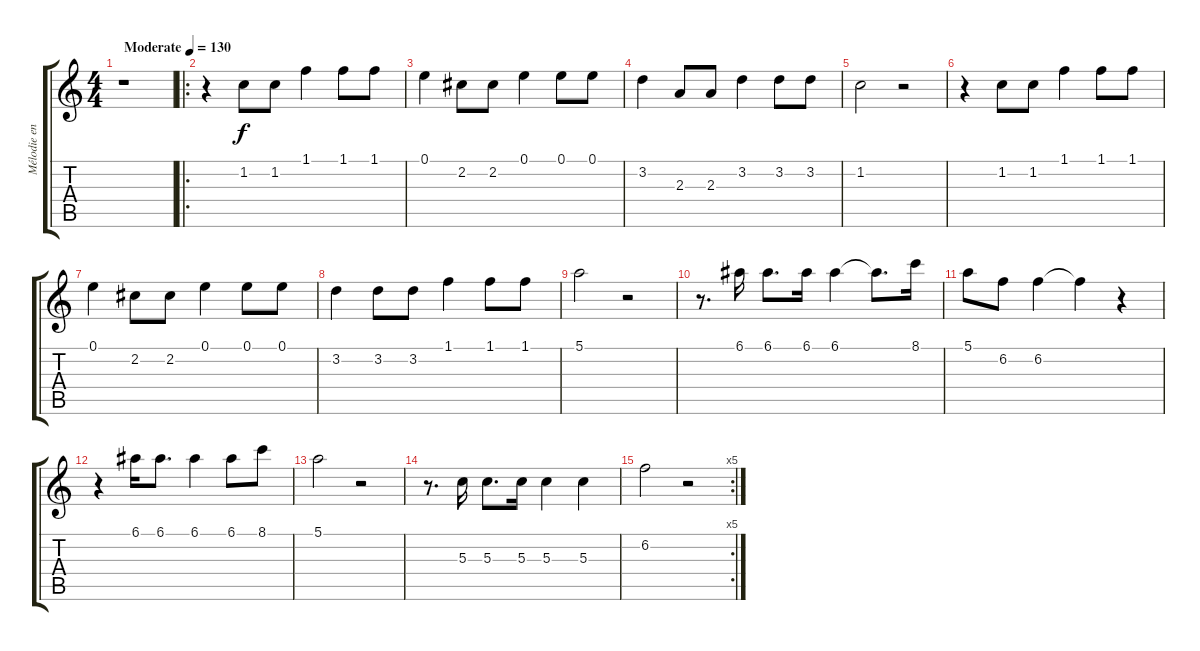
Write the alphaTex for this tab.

\track ("Mélodie en F" "Mélodie en") {instrument acousticguitarsteel}
\staff {score tabs}
\tuning (E4 B3 G3 D3 A2 E2) {hide}
\ts (4 4)
\tempo (130 "Moderate")
\clef g2
\ks c
r.1{dy f instrument acousticguitarsteel} |
\ro
r.4 1.2.8 1.2.8 1.1.4 1.1.8 1.1.8 |
0.1.4 2.2.8 2.2.8 0.1.4 0.1.8 0.1.8 |
3.2.4 2.3.8 2.3.8 3.2.4 3.2.8 3.2.8 |
1.2.2 r.2 |
r.4 1.2.8 1.2.8 1.1.4 1.1.8 1.1.8 |
0.1.4 2.2.8 2.2.8 0.1.4 0.1.8 0.1.8 |
3.2.4 3.2.8 3.2.8 1.1.4 1.1.8 1.1.8 |
5.1.2 r.2 |
r.8{d} 6.1.16 6.1.8{d} 6.1.16 6.1.4 6.1{t}.8{d} 8.1.16 |
5.1.8 6.2.8 6.2.4 6.2{t}.4 r.4 |
r.4 6.1.16 6.1.8{d} 6.1.4 6.1.8 8.1.8 |
5.1.2 r.2 |
r.8{d} 5.3.16 5.3.8{d} 5.3.16 5.3.4 5.3.4 |
\rc 5
6.2.2 r.2
